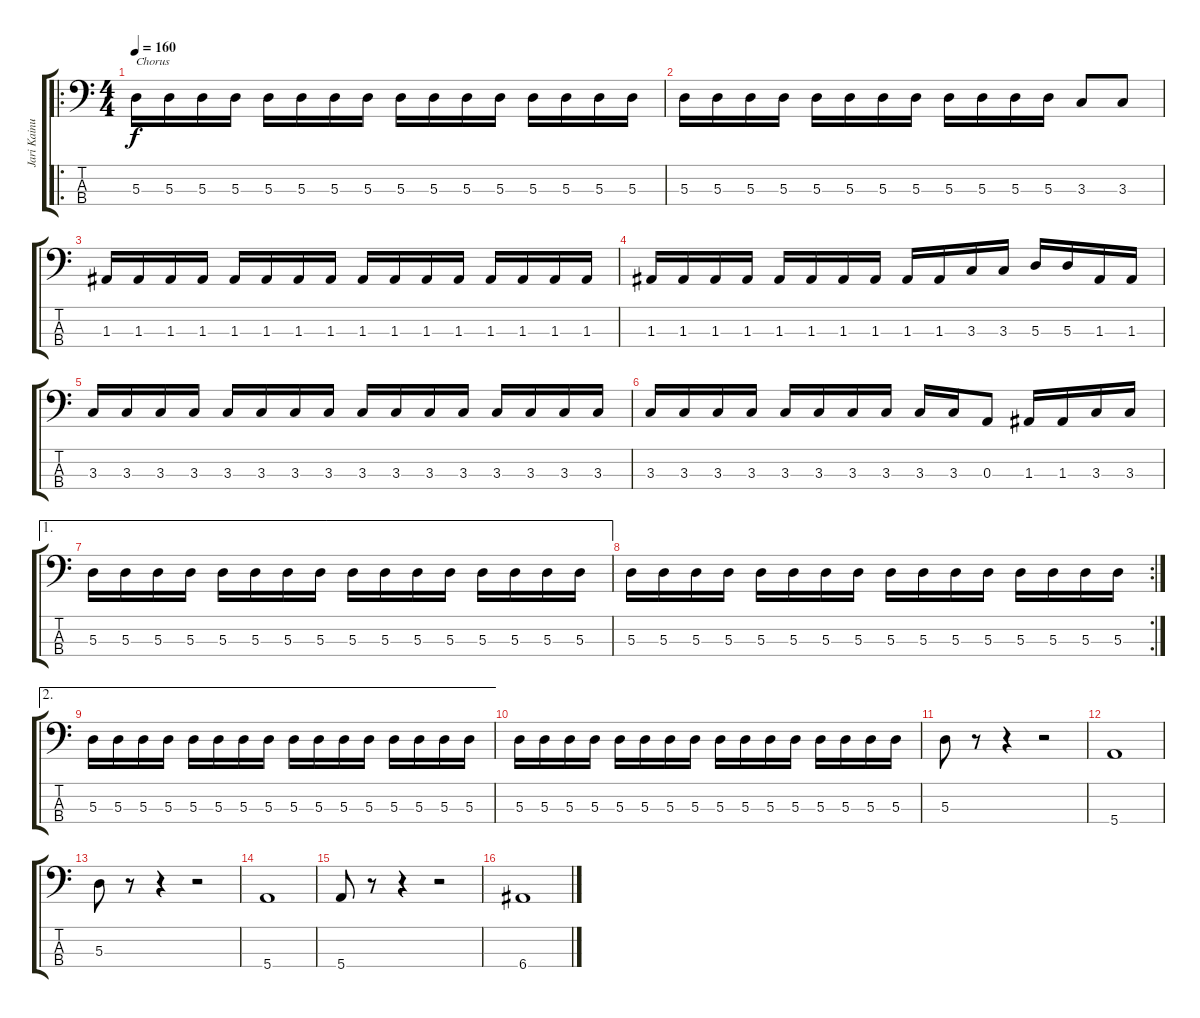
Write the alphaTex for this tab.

\track ("Jari Kainulainen (Bass)" "Jari Kainu") {instrument electricbassfinger}
\staff {score tabs}
\tuning (G2 D2 A1 E1) {hide}
\ro
\ts (4 4)
\tempo 160
\clef f4
\ks c
5.3.16{txt "Chorus" dy f} 5.3.16 5.3.16 5.3.16 5.3.16 5.3.16 5.3.16 5.3.16 5.3.16 5.3.16 5.3.16 5.3.16 5.3.16 5.3.16 5.3.16 5.3.16 |
5.3.16 5.3.16 5.3.16 5.3.16 5.3.16 5.3.16 5.3.16 5.3.16 5.3.16 5.3.16 5.3.16 5.3.16 3.3.8 3.3.8 |
1.3.16 1.3.16 1.3.16 1.3.16 1.3.16 1.3.16 1.3.16 1.3.16 1.3.16 1.3.16 1.3.16 1.3.16 1.3.16 1.3.16 1.3.16 1.3.16 |
1.3.16 1.3.16 1.3.16 1.3.16 1.3.16 1.3.16 1.3.16 1.3.16 1.3.16 1.3.16 3.3.16 3.3.16 5.3.16 5.3.16 1.3.16 1.3.16 |
3.3.16 3.3.16 3.3.16 3.3.16 3.3.16 3.3.16 3.3.16 3.3.16 3.3.16 3.3.16 3.3.16 3.3.16 3.3.16 3.3.16 3.3.16 3.3.16 |
3.3.16 3.3.16 3.3.16 3.3.16 3.3.16 3.3.16 3.3.16 3.3.16 3.3.16 3.3.16 0.3.8 1.3.16 1.3.16 3.3.16 3.3.16 |
\ae 1
5.3.16 5.3.16 5.3.16 5.3.16 5.3.16 5.3.16 5.3.16 5.3.16 5.3.16 5.3.16 5.3.16 5.3.16 5.3.16 5.3.16 5.3.16 5.3.16 |
\rc 2
5.3.16 5.3.16 5.3.16 5.3.16 5.3.16 5.3.16 5.3.16 5.3.16 5.3.16 5.3.16 5.3.16 5.3.16 5.3.16 5.3.16 5.3.16 5.3.16 |
\ae 2
5.3.16 5.3.16 5.3.16 5.3.16 5.3.16 5.3.16 5.3.16 5.3.16 5.3.16 5.3.16 5.3.16 5.3.16 5.3.16 5.3.16 5.3.16 5.3.16 |
5.3.16 5.3.16 5.3.16 5.3.16 5.3.16 5.3.16 5.3.16 5.3.16 5.3.16 5.3.16 5.3.16 5.3.16 5.3.16 5.3.16 5.3.16 5.3.16 |
5.3.8 r.8 r.4 r.2 |
5.4.1 |
5.3.8 r.8 r.4 r.2 |
5.4.1 |
5.4.8 r.8 r.4 r.2 |
6.4.1
